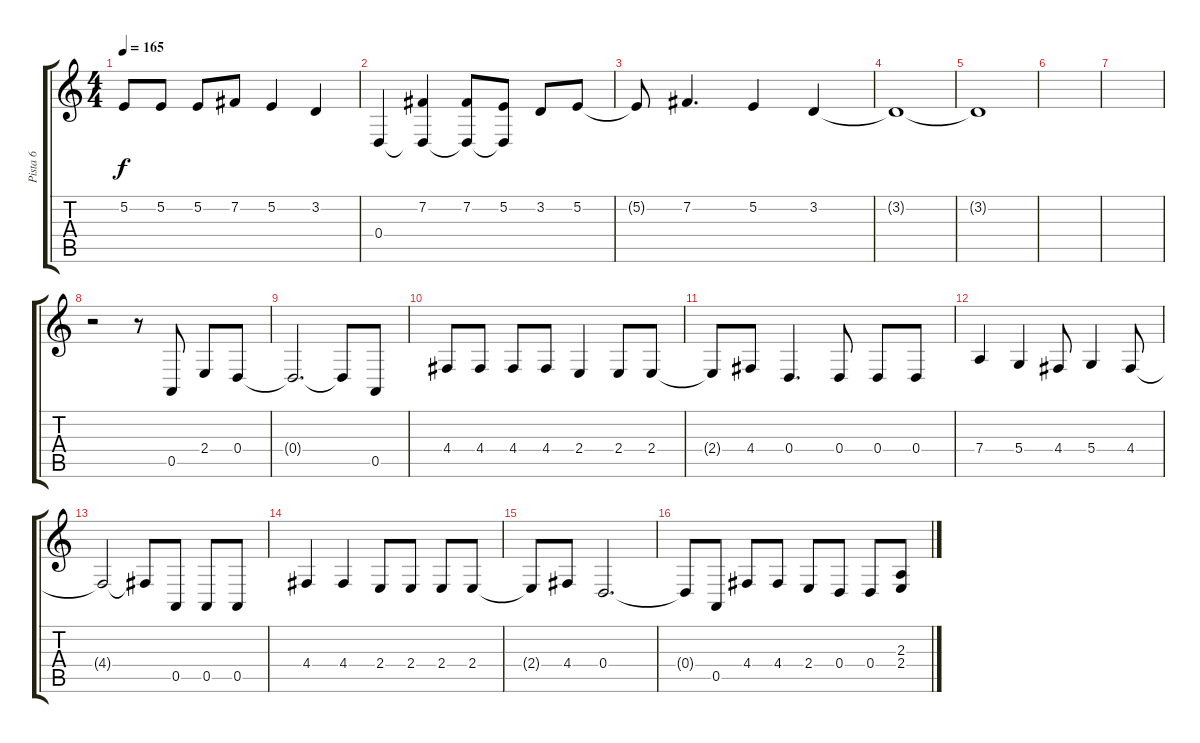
\track ("Pista 6" "Pista 6") {instrument electricgrandpiano}
\staff {score tabs}
\tuning (E4 B3 G3 D3 A2 E2) {hide}
\ts (4 4)
\tempo 165
\clef g2
\ks c
5.2{t}.8{dy f} 5.2.8 5.2.8 7.2.8 5.2.4 3.2.4 |
0.4.4 (7.2 0.4{t}).4 (7.2 0.4{t}).8 (5.2 0.4{t}).8 3.2.8 5.2.8 |
5.2{t}.8 7.2.4{d} 5.2.4 3.2.4 |
3.2{t}.1 |
3.2{t}.1 |
|
|
r.2 r.8 0.5.8 2.4.8 0.4.8 |
0.4{t}.2{d} 0.4{t}.8 0.5.8 |
4.4.8 4.4.8 4.4.8 4.4.8 2.4.4 2.4.8 2.4.8 |
2.4{t}.8 4.4.8 0.4.4{d} 0.4.8 0.4.8 0.4.8 |
7.4.4 5.4.4 4.4.8 5.4.4 4.4.8 |
4.4{t}.2 4.4{t}.8 0.5.8 0.5.8 0.5.8 |
4.4.4 4.4.4 2.4.8 2.4.8 2.4.8 2.4.8 |
2.4{t}.8 4.4.8 0.4.2{d} |
0.4{t}.8 0.5.8 4.4.8 4.4.8 2.4.8 0.4.8 0.4.8 (2.3 2.4).8
